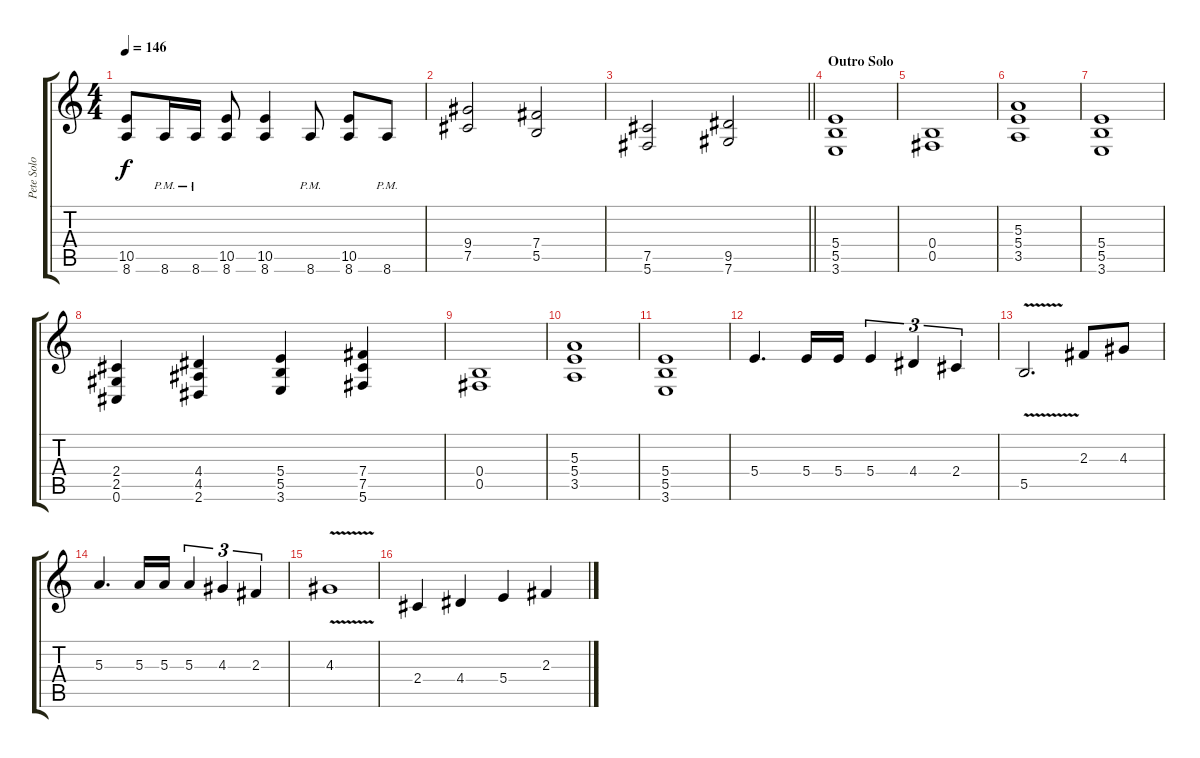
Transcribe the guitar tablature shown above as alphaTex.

\track ("Pete Solo" "Pete Solo") {instrument distortionguitar}
\staff {score tabs}
\tuning (Db4 Ab3 E3 B2 Gb2 Db2) {hide}
\ts (4 4)
\tempo 146
\clef g2
\ks c
(10.5 8.6).8{dy f} 8.6{pm}.16 8.6{pm}.16 (10.5 8.6).8 (10.5 8.6).4 8.6{pm}.8 (10.5 8.6).8 8.6{pm}.8 |
(9.4 7.5).2 (7.4 5.5).2 |
\barLineRight lightlight
(7.5 5.6).2 (9.5 7.6).2 |
\section ("" "Outro Solo")
(5.4 5.5 3.6).1 |
(0.4 0.5).1 |
(5.3 5.4 3.5).1 |
(5.4 5.5 3.6).1 |
(2.4 2.5 0.6).4 (4.4 4.5 2.6).4 (5.4 5.5 3.6).4 (7.4 7.5 5.6).4 |
(0.4 0.5).1 |
(5.3 5.4 3.5).1 |
(5.4 5.5 3.6).1 |
5.4.4{d} 5.4.16 5.4.16 5.4.4{tu (3 2)} 4.4.4{tu (3 2)} 2.4.4{tu (3 2)} |
5.5{v}.2{d} 2.3.8 4.3.8 |
5.3.4{d} 5.3.16 5.3.16 5.3.4{tu (3 2)} 4.3.4{tu (3 2)} 2.3.4{tu (3 2)} |
4.3{v}.1 |
2.4.4 4.4.4 5.4.4 2.3.4
